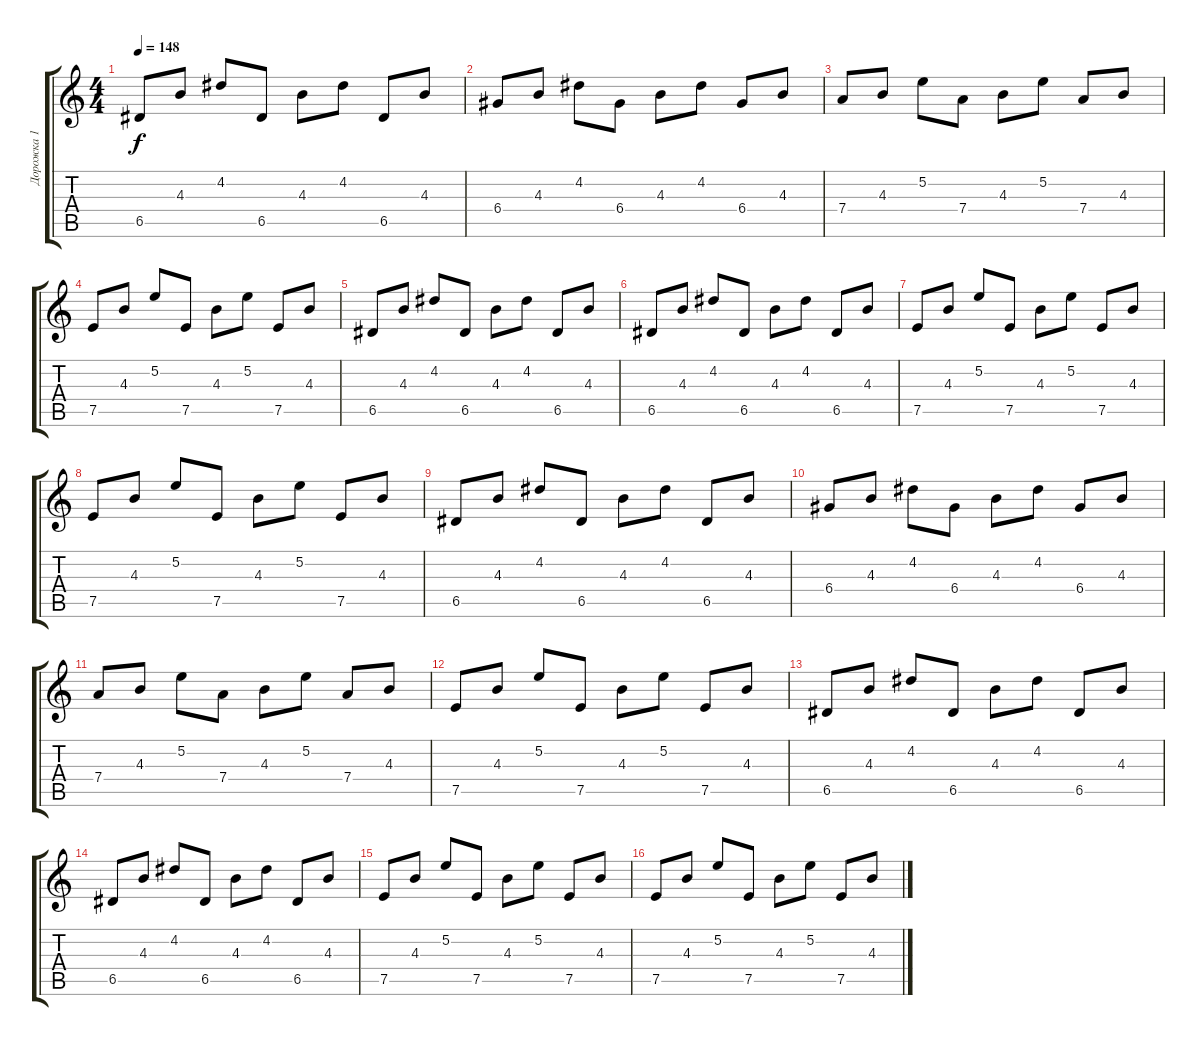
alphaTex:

\track ("Дорожка 1" "Дорожка 1") {instrument overdrivenguitar}
\staff {score tabs}
\tuning (E4 B3 G3 D3 A2 E2) {hide}
\ts (4 4)
\tempo 148
\clef g2
\ks c
6.5.8{dy f} 4.3.8 4.2.8 6.5.8 4.3.8 4.2.8 6.5.8 4.3.8 |
6.4.8 4.3.8 4.2.8 6.4.8 4.3.8 4.2.8 6.4.8 4.3.8 |
7.4.8 4.3.8 5.2.8 7.4.8 4.3.8 5.2.8 7.4.8 4.3.8 |
7.5.8 4.3.8 5.2.8 7.5.8 4.3.8 5.2.8 7.5.8 4.3.8 |
6.5.8 4.3.8 4.2.8 6.5.8 4.3.8 4.2.8 6.5.8 4.3.8 |
6.5.8 4.3.8 4.2.8 6.5.8 4.3.8 4.2.8 6.5.8 4.3.8 |
7.5.8 4.3.8 5.2.8 7.5.8 4.3.8 5.2.8 7.5.8 4.3.8 |
7.5.8 4.3.8 5.2.8 7.5.8 4.3.8 5.2.8 7.5.8 4.3.8 |
6.5.8 4.3.8 4.2.8 6.5.8 4.3.8 4.2.8 6.5.8 4.3.8 |
6.4.8 4.3.8 4.2.8 6.4.8 4.3.8 4.2.8 6.4.8 4.3.8 |
7.4.8 4.3.8 5.2.8 7.4.8 4.3.8 5.2.8 7.4.8 4.3.8 |
7.5.8 4.3.8 5.2.8 7.5.8 4.3.8 5.2.8 7.5.8 4.3.8 |
6.5.8 4.3.8 4.2.8 6.5.8 4.3.8 4.2.8 6.5.8 4.3.8 |
6.5.8 4.3.8 4.2.8 6.5.8 4.3.8 4.2.8 6.5.8 4.3.8 |
7.5.8 4.3.8 5.2.8 7.5.8 4.3.8 5.2.8 7.5.8 4.3.8 |
7.5.8 4.3.8 5.2.8 7.5.8 4.3.8 5.2.8 7.5.8 4.3.8
